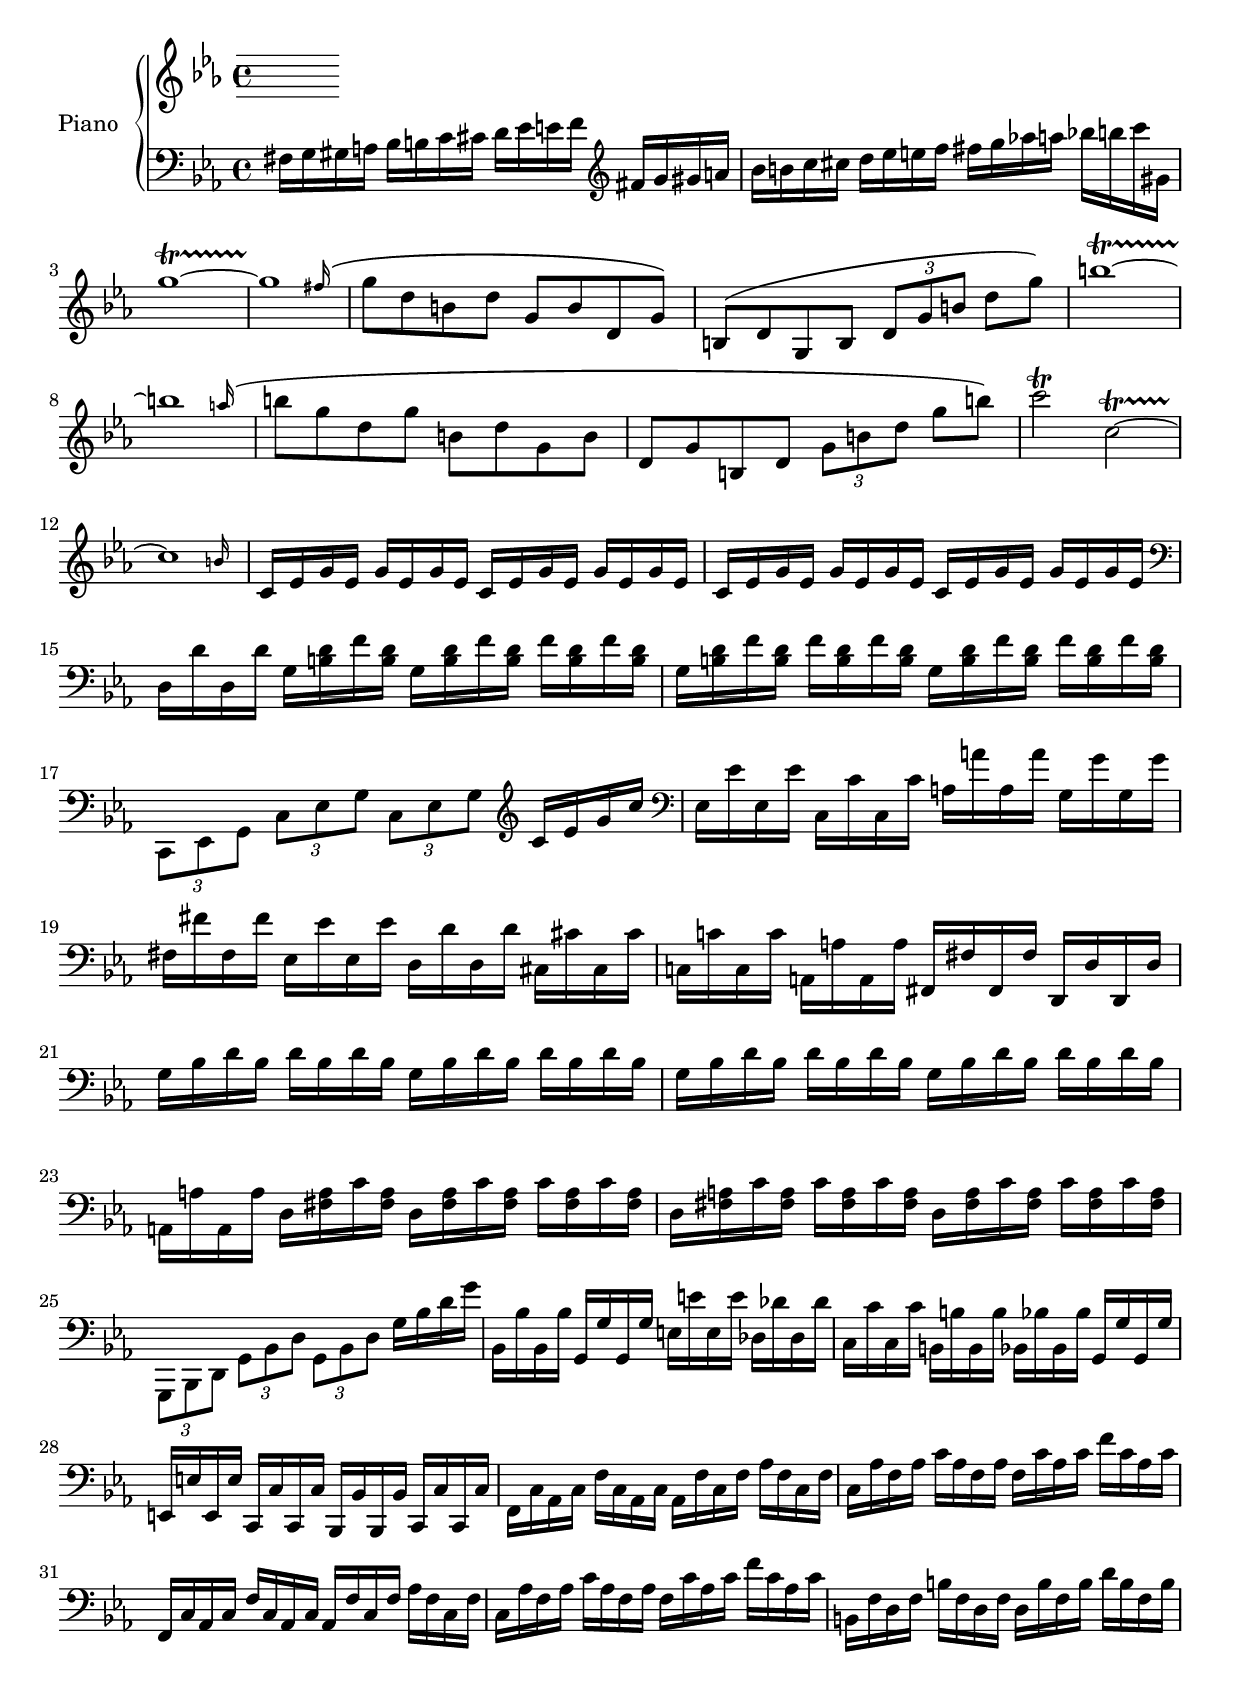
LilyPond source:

\version "2.20.0"

global = {
  \key ees \major
  \time 4/4
}

%\include "Piano 0-1.ly"
%\include "Piano 98-120.ly"
%\include "Piano 121-157.ly"
%\include "Piano 165-218.ly"

right = \relative c' {
  \global
%  \right_Zero_One
%  \right_NinetyEight_OneHundredTwenty
%  \right_OneHundredTwentyOne_OneHundredFiftySeven
%  \right_OneHundredSixtyFive_TwoHundredEighteen
  % 255
  % 256
  % 257
  % 258
  % 259
  % 260
  % 261
  % 262
  % 263
  % 264
  % 265
  % 266
  % 267
  % 268
  % 269
  % 270
  % 271
  % 272
  % 273
  % 274
  % 275
  % 276
  % 277
  % 278
  % 279
  % 280
  % 281
  % 282
  % 283
  % 284
  % 285
  % 286
  % 287
  % 288
  % 289
  % 290
  % 291
  % 292
  % 293
  % 294
  % 295
}
  
left = \relative c {
  \global
%  \left_Zero_One
%  \left_NinetyEight_OneHundredTwenty
%  \left_OneHundredTwentyOne_OneHundredFiftySeven
%  \left_OneHundredSixtyFive_TwoHundredEighteen
  % 255
  fis16 g gis a bes b c cis d ees e f \clef treble fis g gis a |
  % 256
  bes b c cis d ees e f fis g aes! a bes! b c gis, |
  % 257
  g'1~ \startTrillSpan |
  % 258
  \afterGrace g1 \stopTrillSpan fis16 \( |
  % 259
  g8 d b d g, b d, g \)
  % 260
  b,8 \( d g, b \tuplet 3/2 { d g b } d g \) |
  % 261
  b1~ \startTrillSpan |
  % 262
  \afterGrace b1 \stopTrillSpan a16 \( |
  % 263
  b8 g d g b, d g, b |
  % 264
  d,8 g b, d \tuplet 3/2 { g b d } g b \) |
  % 265
  c2 \trill c,~ \startTrillSpan |
  % 266
  \afterGrace c1 \stopTrillSpan b16 |
  % 267
  c,16 ees g ees g ees g ees c ees g ees g ees g ees |
  % 268
  c ees g ees g ees g ees c ees g ees g ees g ees |
  % 269
  \clef bass d,16 d' d, d' g, <b d> f' <b, d> g <b d> f' <b, d> f' <b, d> f' <b, d> |
  % 270
  g16 <b d> f' <b, d> f' <b, d> f' <b, d> g <b d> f' <b, d> f' <b, d> f' <b, d> |
  % 271
  \stemDown \tuplet 3/2 { c,,8 ees g } \stemNeutral \tuplet 3/2 { c ees g } \tuplet 3/2 { c, ees g } \clef treble c16 ees g c \clef bass |
  % 272
  ees,,16 ees' ees, ees' c, c' c, c' a a' a, a' g, g' g, g' |
  % 273
  fis, fis' fis, fis' ees, ees' ees, ees' d, d' d, d' cis, cis' cis, cis' |
  % 274
  c,!16 c'! c, c' a, a' a, a' fis, fis' fis, fis' d, d' d, d' |
  % 275
  g16 bes d bes d bes d bes g bes d bes d bes d bes |
  % 276
  g16 bes d bes d bes d bes g bes d bes d bes d bes |
  % 277
  a,16 a' a, a' d, <fis a> c' <fis, a> d <fis a> c' <fis, a> c' <fis, a> c' <fis, a> |
  % 278
  d16 <fis a> c' <fis, a> c' <fis, a> c' <fis, a> d <fis a> c' <fis, a> c' <fis, a> c' <fis, a> |
  % 279
  \stemDown \tuplet 3/2 { g,,8 bes d } \tuplet 3/2 { g8 bes d } \tuplet 3/2 { g,8 bes d } g16 bes d g \stemNeutral |
  % 280
  bes,,16 bes' bes, bes' g, g' g, g' e e' e, e' des, des' des, des' |
  % 281
  c,16 c' c, c' b, b' b, b' bes, bes' bes, bes' g, g' g, g' |
  % 282
  e, e' e, e' c, c' c, c' bes, bes' bes, bes' c, c' c, c' |
  % 283
  \stemDown f,16 c' aes c f c aes c aes f' c f aes f c f \stemNeutral |
  % 284
  c16 aes' f aes c aes f aes f c' aes c f c aes c |
  % 285
  f,,16 c' aes c f c aes c aes f' c f aes f c f |
  % 286
  c16 aes' f aes c aes f aes f c' aes c f c aes c |
  % 287
  b,16 f' d f b f d f d b' f b d b f b |
  % 288
  % 289
  % 290
  % 291
  % 292
  % 293
  % 294
  % 295
}

\score {
  \new PianoStaff \with {
    instrumentName = "Piano"
  } <<
    \new Staff = "right" \with {
      midiInstrument = "acoustic grand"
    } \right
    \new Staff = "left" \with {
      midiInstrument = "acoustic grand"
    } { \clef bass \left }
  >>
  \layout { 
    \context {
      \PianoStaff
    }
  }
  \midi {
    \tempo 4=100
  }
}
